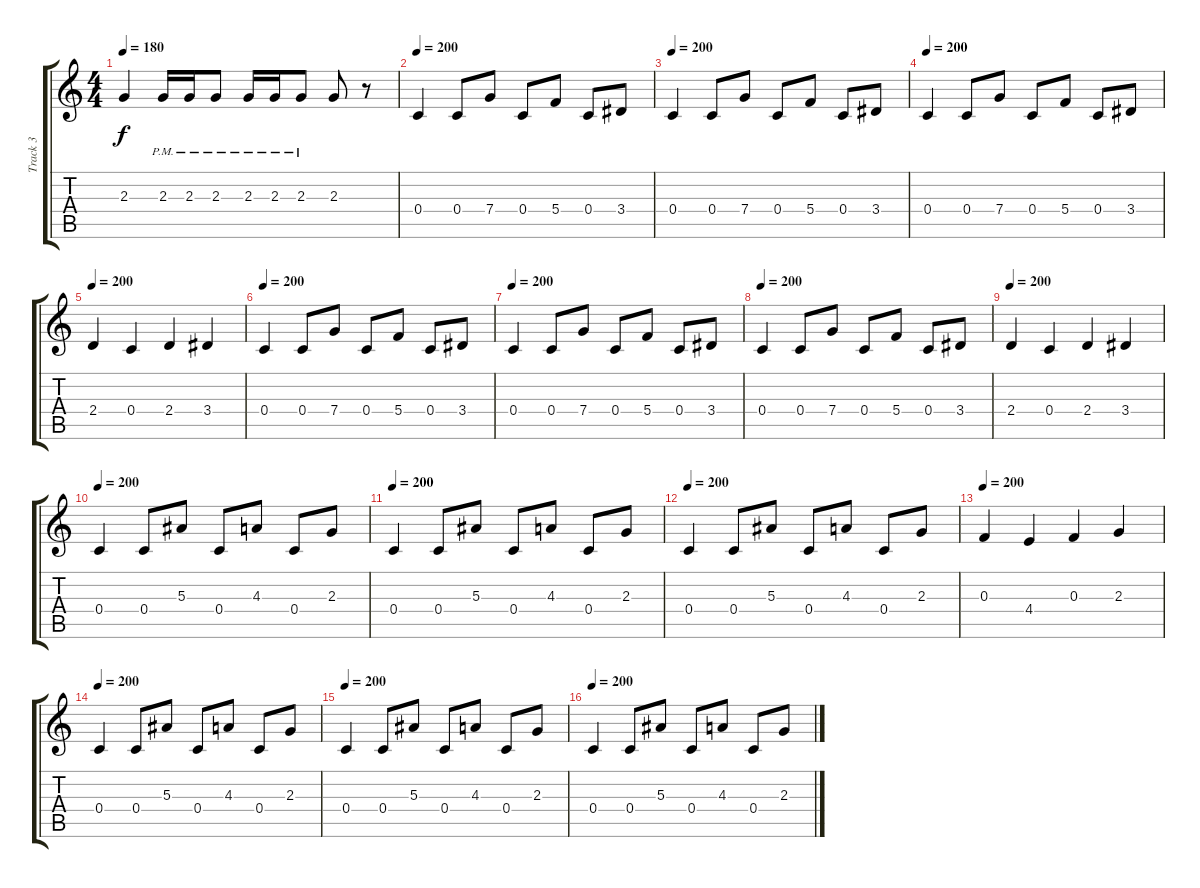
\track ("Track 3" "Track 3") {instrument distortionguitar}
\staff {score tabs}
\tuning (D4 A3 F3 C3 G2 C2) {hide}
\ts (4 4)
\tempo 180
\clef g2
\ks c
2.3.4{dy f} 2.3{pm}.16 2.3{pm}.16 2.3{pm}.8 2.3{pm}.16 2.3{pm}.16 2.3{pm}.8 2.3.8 r.8 |
\tempo 200
0.4.4 0.4.8 7.4.8 0.4.8 5.4.8 0.4.8 3.4.8 |
\tempo 200
0.4.4 0.4.8 7.4.8 0.4.8 5.4.8 0.4.8 3.4.8 |
\tempo 200
0.4.4 0.4.8 7.4.8 0.4.8 5.4.8 0.4.8 3.4.8 |
\tempo 200
2.4.4 0.4.4 2.4.4 3.4.4 |
\tempo 200
0.4.4 0.4.8 7.4.8 0.4.8 5.4.8 0.4.8 3.4.8 |
\tempo 200
0.4.4 0.4.8 7.4.8 0.4.8 5.4.8 0.4.8 3.4.8 |
\tempo 200
0.4.4 0.4.8 7.4.8 0.4.8 5.4.8 0.4.8 3.4.8 |
\tempo 200
2.4.4 0.4.4 2.4.4 3.4.4 |
\tempo 200
0.4.4 0.4.8 5.3.8 0.4.8 4.3.8 0.4.8 2.3.8 |
\tempo 200
0.4.4 0.4.8 5.3.8 0.4.8 4.3.8 0.4.8 2.3.8 |
\tempo 200
0.4.4 0.4.8 5.3.8 0.4.8 4.3.8 0.4.8 2.3.8 |
\tempo 200
0.3.4 4.4.4 0.3.4 2.3.4 |
\tempo 200
0.4.4 0.4.8 5.3.8 0.4.8 4.3.8 0.4.8 2.3.8 |
\tempo 200
0.4.4 0.4.8 5.3.8 0.4.8 4.3.8 0.4.8 2.3.8 |
\tempo 200
0.4.4 0.4.8 5.3.8 0.4.8 4.3.8 0.4.8 2.3.8
